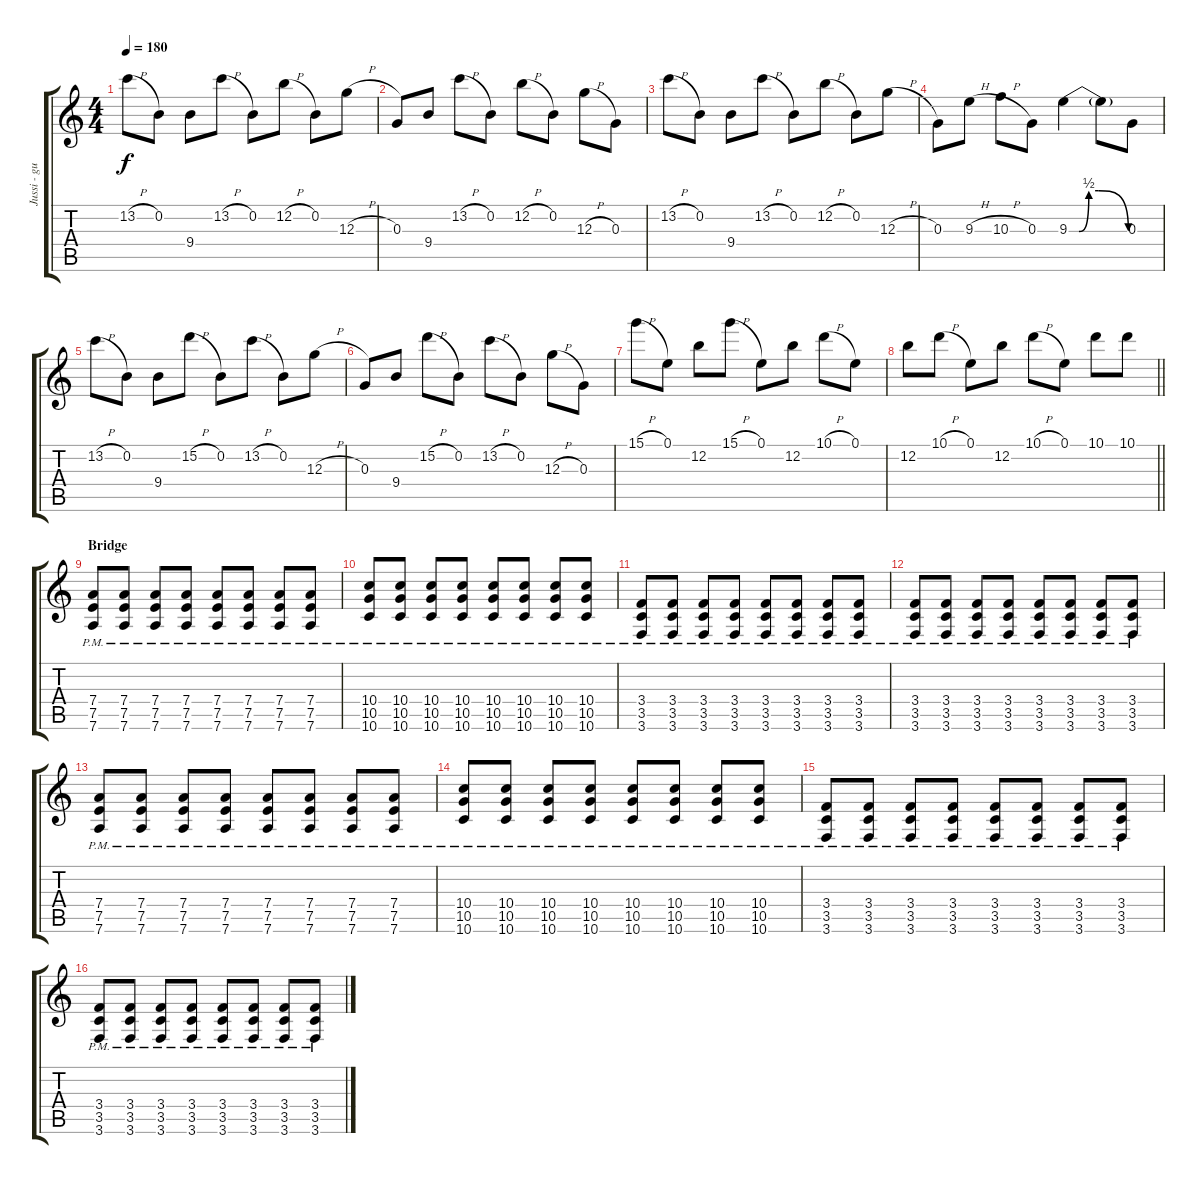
\track ("Jussi - guitar" "Jussi - gu") {instrument overdrivenguitar}
\staff {score tabs}
\tuning (E4 B3 G3 D3 A2 D2) {hide}
\ts (4 4)
\tempo 180
\clef g2
\ks c
13.2{h}.8{dy f} 0.2.8 9.4.8 13.2{h}.8 0.2.8 12.2{h}.8 0.2.8 12.3{h}.8 |
0.3.8 9.4.8 13.2{h}.8 0.2.8 12.2{h}.8 0.2.8 12.3{h}.8 0.3.8 |
13.2{h}.8 0.2.8 9.4.8 13.2{h}.8 0.2.8 12.2{h}.8 0.2.8 12.3{h}.8 |
0.3.8 9.3{h}.8 10.3{h}.8 0.3.8 9.3{be (custom 0 0 10 0 20 2 30 2 60 0)}.4 9.3{t}.8 0.3.8 |
13.2{h}.8 0.2.8 9.4.8 15.2{h}.8 0.2.8 13.2{h}.8 0.2.8 12.3{h}.8 |
0.3.8 9.4.8 15.2{h}.8 0.2.8 13.2{h}.8 0.2.8 12.3{h}.8 0.3.8 |
15.1{h}.8 0.1.8 12.2.8 15.1{h}.8 0.1.8 12.2.8 10.1{h}.8 0.1.8 |
\barLineRight lightlight
12.2.8 10.1{h}.8 0.1.8 12.2.8 10.1{h}.8 0.1.8 10.1.8 10.1.8 |
\section ("" "Bridge")
(7.4{pm} 7.5{pm} 7.6{pm}).8 (7.4{pm} 7.5{pm} 7.6{pm}).8 (7.4{pm} 7.5{pm} 7.6{pm}).8 (7.4{pm} 7.5{pm} 7.6{pm}).8 (7.4{pm} 7.5{pm} 7.6{pm}).8 (7.4{pm} 7.5{pm} 7.6{pm}).8 (7.4{pm} 7.5{pm} 7.6{pm}).8 (7.4{pm} 7.5{pm} 7.6{pm}).8 |
(10.4{pm} 10.5{pm} 10.6{pm}).8 (10.4{pm} 10.5{pm} 10.6{pm}).8 (10.4{pm} 10.5{pm} 10.6{pm}).8 (10.4{pm} 10.5{pm} 10.6{pm}).8 (10.4{pm} 10.5{pm} 10.6{pm}).8 (10.4{pm} 10.5{pm} 10.6{pm}).8 (10.4{pm} 10.5{pm} 10.6{pm}).8 (10.4{pm} 10.5{pm} 10.6{pm}).8 |
(3.4{pm} 3.5{pm} 3.6{pm}).8 (3.4{pm} 3.5{pm} 3.6{pm}).8 (3.4{pm} 3.5{pm} 3.6{pm}).8 (3.4{pm} 3.5{pm} 3.6{pm}).8 (3.4{pm} 3.5{pm} 3.6{pm}).8 (3.4{pm} 3.5{pm} 3.6{pm}).8 (3.4{pm} 3.5{pm} 3.6{pm}).8 (3.4{pm} 3.5{pm} 3.6{pm}).8 |
(3.4{pm} 3.5{pm} 3.6{pm}).8 (3.4{pm} 3.5{pm} 3.6{pm}).8 (3.4{pm} 3.5{pm} 3.6{pm}).8 (3.4{pm} 3.5{pm} 3.6{pm}).8 (3.4{pm} 3.5{pm} 3.6{pm}).8 (3.4{pm} 3.5{pm} 3.6{pm}).8 (3.4{pm} 3.5{pm} 3.6{pm}).8 (3.4{pm} 3.5{pm} 3.6{pm}).8 |
(7.4{pm} 7.5{pm} 7.6{pm}).8 (7.4{pm} 7.5{pm} 7.6{pm}).8 (7.4{pm} 7.5{pm} 7.6{pm}).8 (7.4{pm} 7.5{pm} 7.6{pm}).8 (7.4{pm} 7.5{pm} 7.6{pm}).8 (7.4{pm} 7.5{pm} 7.6{pm}).8 (7.4{pm} 7.5{pm} 7.6{pm}).8 (7.4{pm} 7.5{pm} 7.6{pm}).8 |
(10.4{pm} 10.5{pm} 10.6{pm}).8 (10.4{pm} 10.5{pm} 10.6{pm}).8 (10.4{pm} 10.5{pm} 10.6{pm}).8 (10.4{pm} 10.5{pm} 10.6{pm}).8 (10.4{pm} 10.5{pm} 10.6{pm}).8 (10.4{pm} 10.5{pm} 10.6{pm}).8 (10.4{pm} 10.5{pm} 10.6{pm}).8 (10.4{pm} 10.5{pm} 10.6{pm}).8 |
(3.4{pm} 3.5{pm} 3.6{pm}).8 (3.4{pm} 3.5{pm} 3.6{pm}).8 (3.4{pm} 3.5{pm} 3.6{pm}).8 (3.4{pm} 3.5{pm} 3.6{pm}).8 (3.4{pm} 3.5{pm} 3.6{pm}).8 (3.4{pm} 3.5{pm} 3.6{pm}).8 (3.4{pm} 3.5{pm} 3.6{pm}).8 (3.4{pm} 3.5{pm} 3.6{pm}).8 |
(3.4{pm} 3.5{pm} 3.6{pm}).8 (3.4{pm} 3.5{pm} 3.6{pm}).8 (3.4{pm} 3.5{pm} 3.6{pm}).8 (3.4{pm} 3.5{pm} 3.6{pm}).8 (3.4{pm} 3.5{pm} 3.6{pm}).8 (3.4{pm} 3.5{pm} 3.6{pm}).8 (3.4{pm} 3.5{pm} 3.6{pm}).8 (3.4{pm} 3.5{pm} 3.6{pm}).8
